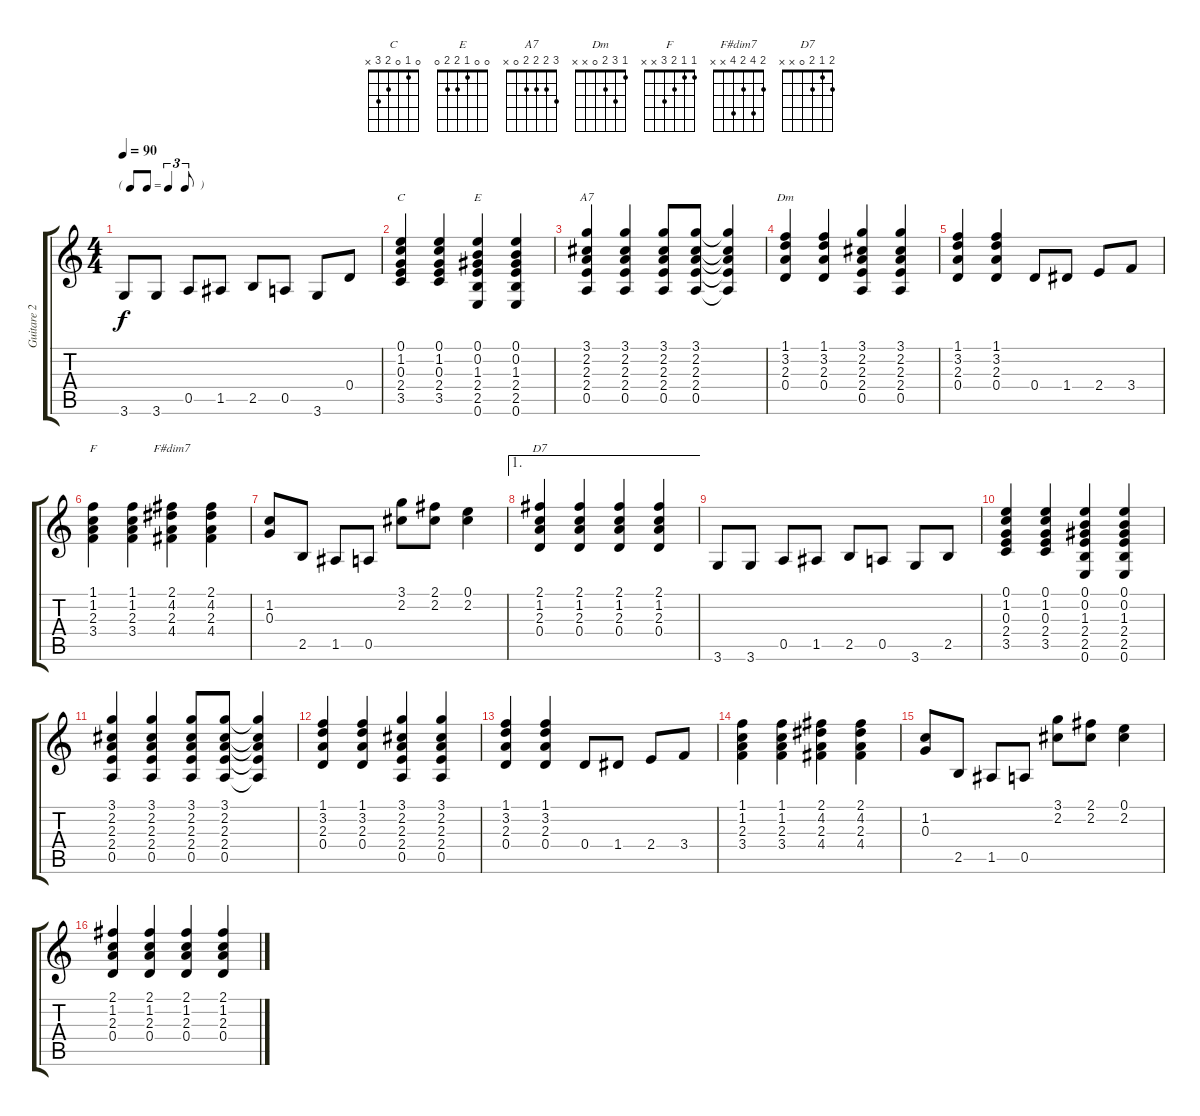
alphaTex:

\track ("Guitare 2" "Guitare 2") {instrument acousticguitarsteel}
\staff {score tabs}
\tuning (E4 B3 G3 D3 A2 E2) {hide}
\chord ("C" 0 1 0 2 3 x)
\chord ("E" 0 0 1 2 2 0)
\chord ("A7" 3 2 2 2 0 x)
\chord ("Dm" 1 3 2 0 x x)
\chord ("F" 1 1 2 3 x x)
\chord ("F#dim7" 2 4 2 4 x x)
\chord ("D7" 2 1 2 0 x x)
\ts (4 4)
\tf triplet8th
\tempo 90
\clef g2
\ks c
3.6.8{dy f} 3.6.8 0.5.8 1.5.8 2.5.8 0.5.8 3.6.8 0.4.8 |
(0.1 1.2 0.3 2.4 3.5).4{ch "C"} (0.1 1.2 0.3 2.4 3.5).4 (0.1 0.2 1.3 2.4 2.5 0.6).4{ch "E"} (0.1 0.2 1.3 2.4 2.5 0.6).4 |
(3.1 2.2 2.3 2.4 0.5).4{ch "A7"} (3.1 2.2 2.3 2.4 0.5).4 (3.1 2.2 2.3 2.4 0.5).8 (3.1 2.2 2.3 2.4 0.5).8 (3.1{t} 2.2{t} 2.3{t} 2.4{t} 0.5{t}).4 |
(1.1 3.2 2.3 0.4).4{ch "Dm"} (1.1 3.2 2.3 0.4).4 (3.1 2.2 2.3 2.4 0.5).4 (3.1 2.2 2.3 2.4 0.5).4 |
(1.1 3.2 2.3 0.4).4 (1.1 3.2 2.3 0.4).4 0.4.8 1.4.8 2.4.8 3.4.8 |
(1.1 1.2 2.3 3.4).4{ch "F"} (1.1 1.2 2.3 3.4).4 (2.1 4.2 2.3 4.4).4{ch "F#dim7"} (2.1 4.2 2.3 4.4).4 |
(1.2 0.3).8 2.5.8 1.5.8 0.5.8 (3.1 2.2).8 (2.1 2.2).8 (0.1 2.2).4 |
\ae 1
(2.1 1.2 2.3 0.4).4{ch "D7"} (2.1 1.2 2.3 0.4).4 (2.1 1.2 2.3 0.4).4 (2.1 1.2 2.3 0.4).4 |
3.6.8 3.6.8 0.5.8 1.5.8 2.5.8 0.5.8 3.6.8 2.5.8 |
(0.1 1.2 0.3 2.4 3.5).4 (0.1 1.2 0.3 2.4 3.5).4 (0.1 0.2 1.3 2.4 2.5 0.6).4 (0.1 0.2 1.3 2.4 2.5 0.6).4 |
(3.1 2.2 2.3 2.4 0.5).4 (3.1 2.2 2.3 2.4 0.5).4 (3.1 2.2 2.3 2.4 0.5).8 (3.1 2.2 2.3 2.4 0.5).8 (3.1{t} 2.2{t} 2.3{t} 2.4{t} 0.5{t}).4 |
(1.1 3.2 2.3 0.4).4 (1.1 3.2 2.3 0.4).4 (3.1 2.2 2.3 2.4 0.5).4 (3.1 2.2 2.3 2.4 0.5).4 |
(1.1 3.2 2.3 0.4).4 (1.1 3.2 2.3 0.4).4 0.4.8 1.4.8 2.4.8 3.4.8 |
(1.1 1.2 2.3 3.4).4 (1.1 1.2 2.3 3.4).4 (2.1 4.2 2.3 4.4).4 (2.1 4.2 2.3 4.4).4 |
(1.2 0.3).8 2.5.8 1.5.8 0.5.8 (3.1 2.2).8 (2.1 2.2).8 (0.1 2.2).4 |
(2.1 1.2 2.3 0.4).4 (2.1 1.2 2.3 0.4).4 (2.1 1.2 2.3 0.4).4 (2.1 1.2 2.3 0.4).4
